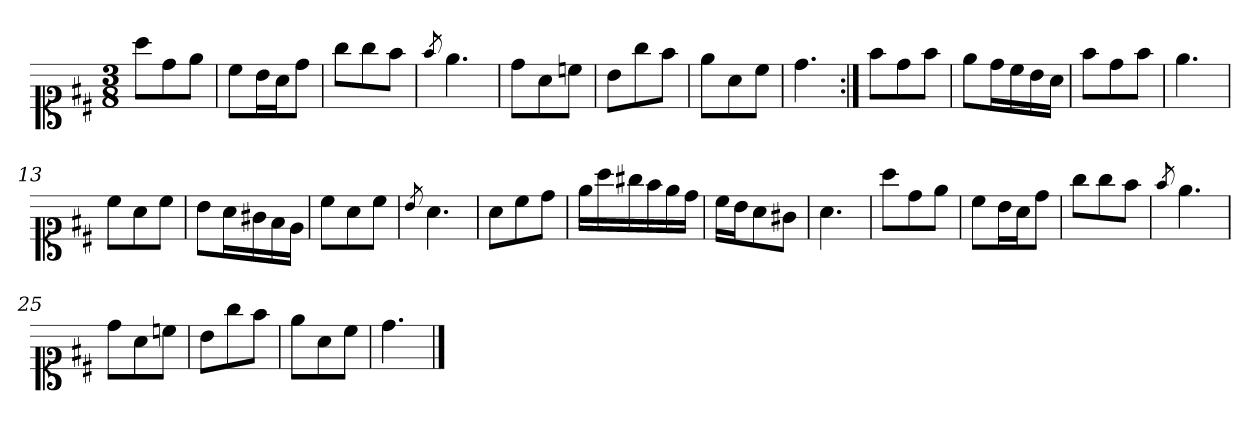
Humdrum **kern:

**kern
*part1
*staff1
*clefC1
*k[f#c#]
*D:
*M3/8
=1
8aa\L
8dd\
8ee\J
=2
8cc#\L
16b\L
16a\J
8dd\J
=3
8gg\L
8gg\
8ff#\J
=4
8qff#/
4.ee\
=5
8dd\L
8a\
8ccn\J
=6
8b\L
8gg\
8ff#\J
=7
8ee\L
8a\
8cc#\J
=8
4.dd\
=9:|!
8ff#\L
8dd\
8ff#\J
=10
8ee\L
16dd\L
16cc#\
16b\
16a\JJ
=11
8ff#\L
8dd\
8ff#\J
=12
4.ee\
=13
8cc#\L
8a\
8cc#\J
=14
8b\L
16a\L
16g#X\
16f#\
16e\JJ
=15
8cc#\L
8a\
8cc#\J
=16
8qb/
4.a\
=17
8a\L
8cc#\
8dd\J
=18
16ee\LL
16aa\
16gg#X\
16ff#\
16ee\
16dd\JJ
=19
16cc#\LL
16b\J
8a\
8g#X\J
=20
4.a\
=21
8aa\L
8dd\
8ee\J
=22
8cc#\L
16b\L
16a\J
8dd\J
=23
8gg\L
8gg\
8ff#\J
=24
8qff#/
4.ee\
=25
8dd\L
8a\
8ccn\J
=26
8b\L
8gg\
8ff#\J
=27
8ee\L
8a\
8cc#\J
=28
4.dd\
==
*-
